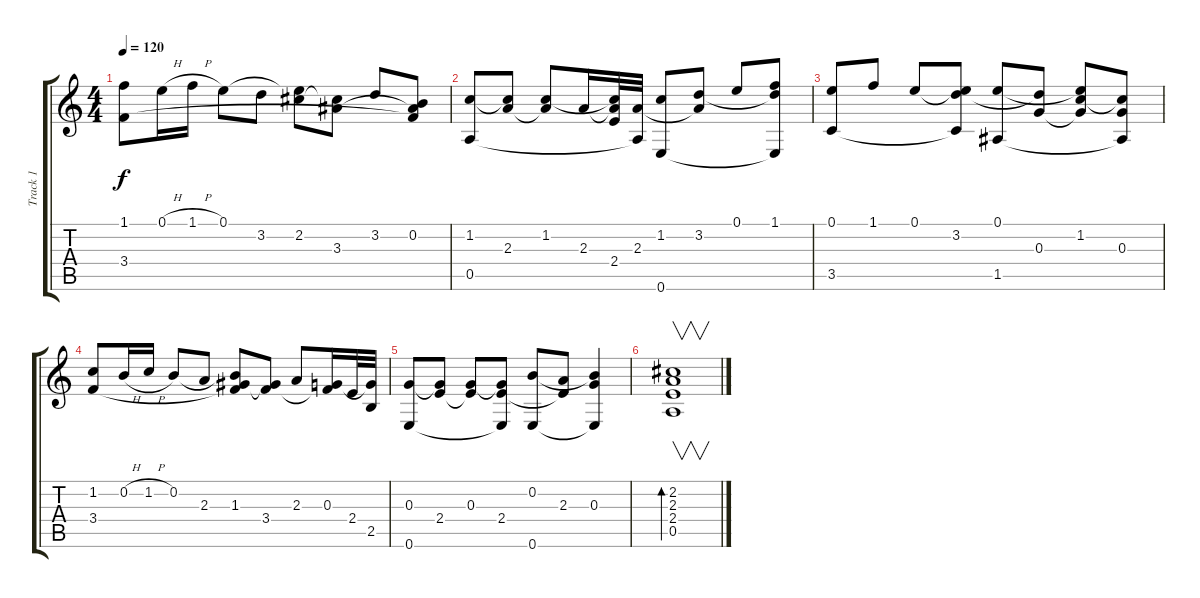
\track ("Track 1" "Track 1") {instrument acousticguitarsteel}
\staff {score tabs}
\tuning (E4 B3 G3 D3 A2 E2) {hide}
\ts (4 4)
\tempo 120
\clef g2
\ks c
(1.1 3.4).8{dy f} 0.1{h}.16 1.1{h}.16 0.1.8 3.2.8 (0.1{t} 2.2).8 (2.2{t} 3.3).8 3.2.8 (0.2 3.3{t} 3.4{t}).8 |
(1.2 0.5).8 (1.2{t} 2.3).8 (1.2 2.3{t}).8 2.3.16 (1.2{t} 2.3{t} 2.4).32 (2.3 0.5{t}).32 (1.2 0.6).8 (3.2 2.3{t}).8 0.1.8 (1.1 3.2{t} 0.6{t}).8 |
(0.1 3.5).8 1.1.8 0.1.8 (0.1{t} 3.2 3.5{t}).8 (0.1 1.5).8 (3.2{t} 0.3).8 (0.1{t} 1.2 0.3{t}).8 (1.2{t} 0.3 1.5{t}).8 |
(1.2 3.4).8 0.2{h}.16 1.2{h}.16 0.2.8 2.3.8 (0.2{t} 1.3 3.4{t}).8 (1.3{t} 3.4).8 2.3.8 (0.3 3.4{t}).16 2.4.32 (0.3{t} 2.5).32 |
(0.3 0.6).8 (0.3{t} 2.4).8 (0.3 2.4{t}).8 (0.3{t} 2.4 0.6{t}).8 (0.2 0.6).8 (2.3 2.4{t}).8 (0.2{t} 0.3 0.6{t}).4 |
(2.2 2.3 2.4 0.5).1{v bd 240}
